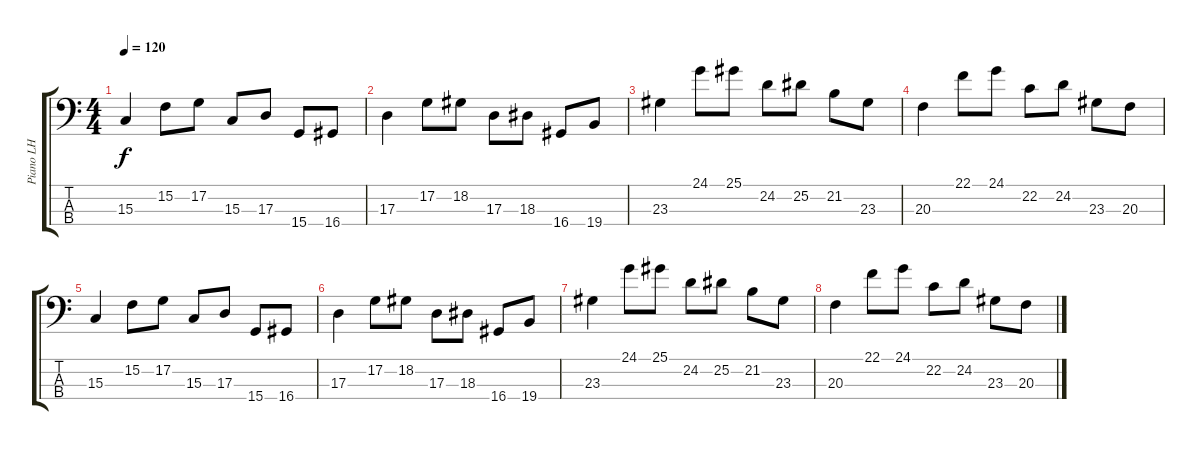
\track ("Piano LH" "Piano LH") {instrument acousticgrandpiano}
\staff {score tabs}
\tuning (G2 D2 A1 E1) {hide}
\ts (4 4)
\tempo 120
\clef f4
\ks c
15.3.4{dy f} 15.2.8 17.2.8 15.3.8 17.3.8 15.4.8 16.4.8 |
17.3.4 17.2.8 18.2.8 17.3.8 18.3.8 16.4.8 19.4.8 |
23.3.4 24.1.8 25.1.8 24.2.8 25.2.8 21.2.8 23.3.8 |
20.3.4 22.1.8 24.1.8 22.2.8 24.2.8 23.3.8 20.3.8 |
15.3.4{volume 9} 15.2.8 17.2.8 15.3.8 17.3.8 15.4.8 16.4.8 |
17.3.4 17.2.8 18.2.8 17.3.8 18.3.8 16.4.8 19.4.8 |
23.3.4{volume 2} 24.1.8 25.1.8 24.2.8 25.2.8 21.2.8 23.3.8 |
20.3.4 22.1.8 24.1.8 22.2.8 24.2.8 23.3.8 20.3.8
